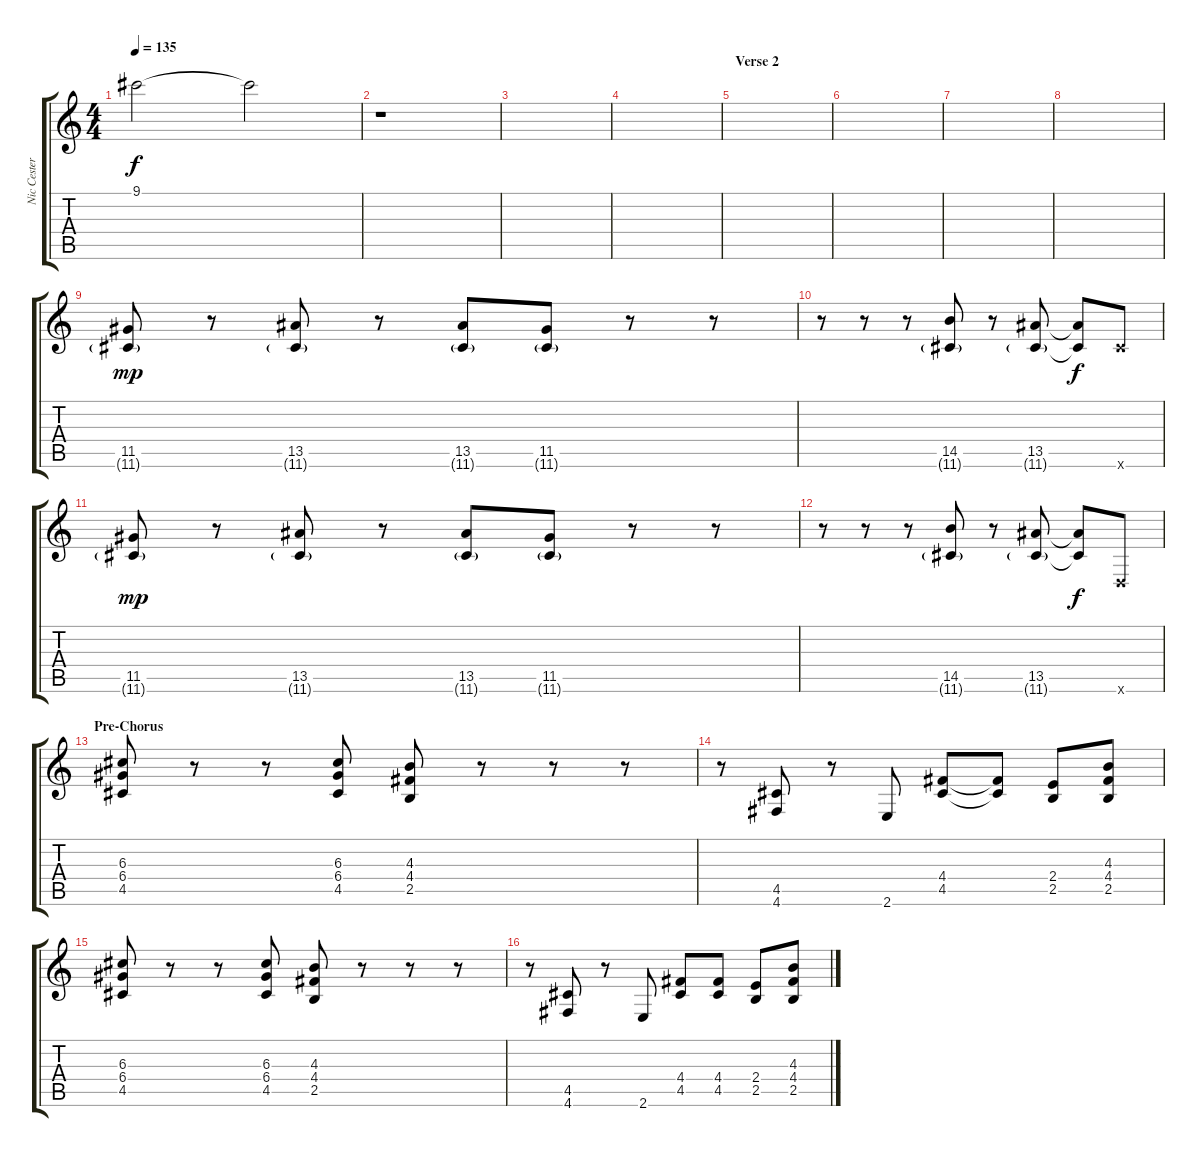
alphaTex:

\track ("Nic Cester - Guitar I" "Nic Cester") {instrument overdrivenguitar}
\staff {score tabs}
\tuning (E4 B3 G3 D3 A2 D2) {hide}
\ts (4 4)
\tempo 135
\clef g2
\ks c
9.1.2{dy f volume 0} 9.1{t}.2 |
r.1{volume 13} |
|
|
\section ("" "Verse 2")
|
|
|
|
(11.5 11.6{g}).8{dy mp} r.8 (13.5 11.6{g}).8 r.8 (13.5 11.6{g}).8 (11.5 11.6{g}).8 r.8 r.8 |
r.8 r.8 r.8 (14.5 11.6{g}).8 r.8 (13.5 11.6{g}).8 (13.5{t} 11.6{t}).8{dy f} 11.6{x}.8 |
(11.5 11.6{g}).8{dy mp} r.8 (13.5 11.6{g}).8 r.8 (13.5 11.6{g}).8 (11.5 11.6{g}).8 r.8 r.8 |
r.8 r.8 r.8 (14.5 11.6{g}).8 r.8 (13.5 11.6{g}).8 (13.5{t} 11.6{t}).8{dy f} 0.6{x}.8 |
\section ("" "Pre-Chorus")
(6.3 6.4 4.5).8 r.8 r.8 (6.3 6.4 4.5).8 (4.3 4.4 2.5).8 r.8 r.8 r.8 |
r.8 (4.5 4.6).8 r.8 2.6.8 (4.4 4.5).8 (4.4{t} 4.5{t}).8 (2.4 2.5).8 (4.3 4.4 2.5).8 |
(6.3 6.4 4.5).8 r.8 r.8 (6.3 6.4 4.5).8 (4.3 4.4 2.5).8 r.8 r.8 r.8 |
r.8 (4.5 4.6).8 r.8 2.6.8 (4.4 4.5).8 (4.4 4.5).8 (2.4 2.5).8 (4.3 4.4 2.5).8
